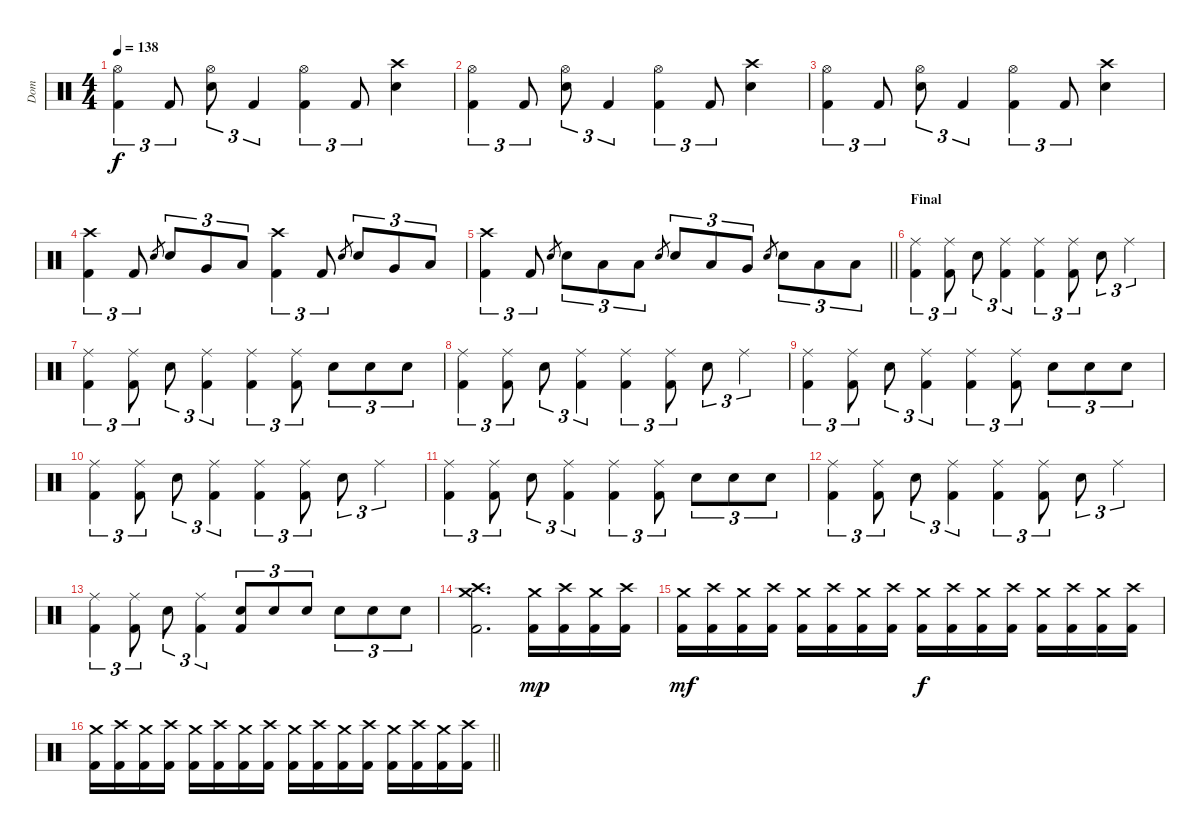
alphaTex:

\track ("Dom" "Dom") {instrument percussion}
\staff {score}
\articulation defaults
\ts (4 4)
\tempo 138
\clef neutral
\ks c
("Hi-Hat (open)" "Kick (hit) 2").4{tu (3 2) dy f} "Kick (hit) 2".8{tu (3 2)} ("Hi-Hat (open)" "Electric Snare (hit)").8{tu (3 2)} "Kick (hit) 2".4{tu (3 2)} ("Hi-Hat (open)" "Kick (hit) 2").4{tu (3 2)} "Kick (hit) 2".8{tu (3 2)} ("Crash high (hit)" "Electric Snare (hit)").4 |
("Hi-Hat (open)" "Kick (hit) 2").4{tu (3 2)} "Kick (hit) 2".8{tu (3 2)} ("Hi-Hat (open)" "Electric Snare (hit)").8{tu (3 2)} "Kick (hit) 2".4{tu (3 2)} ("Hi-Hat (open)" "Kick (hit) 2").4{tu (3 2)} "Kick (hit) 2".8{tu (3 2)} ("Crash high (hit)" "Electric Snare (hit)").4 |
("Hi-Hat (open)" "Kick (hit) 2").4{tu (3 2)} "Kick (hit) 2".8{tu (3 2)} ("Hi-Hat (open)" "Electric Snare (hit)").8{tu (3 2)} "Kick (hit) 2".4{tu (3 2)} ("Hi-Hat (open)" "Kick (hit) 2").4{tu (3 2)} "Kick (hit) 2".8{tu (3 2)} ("Crash high (hit)" "Electric Snare (hit)").4 |
("Crash high (hit)" "Kick (hit) 2").4{tu (3 2)} "Kick (hit) 2".8{tu (3 2)} "Electric Snare (hit)".8{gr} "Electric Snare (hit)".8{tu (3 2)} "Very Low Tom (hit)".8{tu (3 2)} "Low Floor Tom (hit)".8{tu (3 2)} ("Crash high (hit)" "Kick (hit) 2").4{tu (3 2)} "Kick (hit) 2".8{tu (3 2)} "Electric Snare (hit)".8{gr} "Electric Snare (hit)".8{tu (3 2)} "Very Low Tom (hit)".8{tu (3 2)} "Low Floor Tom (hit)".8{tu (3 2)} |
\barLineRight lightlight
("Crash high (hit)" "Kick (hit) 2").4{tu (3 2)} "Kick (hit) 2".8{tu (3 2)} "Electric Snare (hit)".8{gr} "Electric Snare (hit)".8{tu (3 2)} "Low Tom (hit)".8{tu (3 2)} "Low Tom (hit)".8{tu (3 2)} "Electric Snare (hit)".8{gr} "Electric Snare (hit)".8{tu (3 2)} "Low Floor Tom (hit)".8{tu (3 2)} "Very Low Tom (hit)".8{tu (3 2)} "Electric Snare (hit)".8{gr} "Electric Snare (hit)".8{tu (3 2)} "Low Floor Tom (hit)".8{tu (3 2)} "Low Floor Tom (hit)".8{tu (3 2)} |
\section ("" "Final")
("Ride (middle)" "Kick (hit) 2").4{tu (3 2)} ("Ride (middle)" "Kick (hit) 2").8{tu (3 2)} "Electric Snare (hit)".8{tu (3 2)} ("Ride (middle)" "Kick (hit) 2").4{tu (3 2)} ("Ride (middle)" "Kick (hit) 2").4{tu (3 2)} ("Ride (middle)" "Kick (hit) 2").8{tu (3 2)} "Electric Snare (hit)".8{tu (3 2)} "Ride (middle)".4{tu (3 2)} |
("Ride (middle)" "Kick (hit) 2").4{tu (3 2)} ("Ride (middle)" "Kick (hit) 2").8{tu (3 2)} "Electric Snare (hit)".8{tu (3 2)} ("Ride (middle)" "Kick (hit) 2").4{tu (3 2)} ("Ride (middle)" "Kick (hit) 2").4{tu (3 2)} ("Ride (middle)" "Kick (hit) 2").8{tu (3 2)} "Electric Snare (hit)".8{tu (3 2)} "Electric Snare (hit)".8{tu (3 2)} "Electric Snare (hit)".8{tu (3 2)} |
("Ride (middle)" "Kick (hit) 2").4{tu (3 2)} ("Ride (middle)" "Kick (hit) 2").8{tu (3 2)} "Electric Snare (hit)".8{tu (3 2)} ("Ride (middle)" "Kick (hit) 2").4{tu (3 2)} ("Ride (middle)" "Kick (hit) 2").4{tu (3 2)} ("Ride (middle)" "Kick (hit) 2").8{tu (3 2)} "Electric Snare (hit)".8{tu (3 2)} "Ride (middle)".4{tu (3 2)} |
("Ride (middle)" "Kick (hit) 2").4{tu (3 2)} ("Ride (middle)" "Kick (hit) 2").8{tu (3 2)} "Electric Snare (hit)".8{tu (3 2)} ("Ride (middle)" "Kick (hit) 2").4{tu (3 2)} ("Ride (middle)" "Kick (hit) 2").4{tu (3 2)} ("Ride (middle)" "Kick (hit) 2").8{tu (3 2)} "Electric Snare (hit)".8{tu (3 2)} "Electric Snare (hit)".8{tu (3 2)} "Electric Snare (hit)".8{tu (3 2)} |
("Ride (middle)" "Kick (hit) 2").4{tu (3 2)} ("Ride (middle)" "Kick (hit) 2").8{tu (3 2)} "Electric Snare (hit)".8{tu (3 2)} ("Ride (middle)" "Kick (hit) 2").4{tu (3 2)} ("Ride (middle)" "Kick (hit) 2").4{tu (3 2)} ("Ride (middle)" "Kick (hit) 2").8{tu (3 2)} "Electric Snare (hit)".8{tu (3 2)} "Ride (middle)".4{tu (3 2)} |
("Ride (middle)" "Kick (hit) 2").4{tu (3 2)} ("Ride (middle)" "Kick (hit) 2").8{tu (3 2)} "Electric Snare (hit)".8{tu (3 2)} ("Ride (middle)" "Kick (hit) 2").4{tu (3 2)} ("Ride (middle)" "Kick (hit) 2").4{tu (3 2)} ("Ride (middle)" "Kick (hit) 2").8{tu (3 2)} "Electric Snare (hit)".8{tu (3 2)} "Electric Snare (hit)".8{tu (3 2)} "Electric Snare (hit)".8{tu (3 2)} |
("Ride (middle)" "Kick (hit) 2").4{tu (3 2)} ("Ride (middle)" "Kick (hit) 2").8{tu (3 2)} "Electric Snare (hit)".8{tu (3 2)} ("Ride (middle)" "Kick (hit) 2").4{tu (3 2)} ("Ride (middle)" "Kick (hit) 2").4{tu (3 2)} ("Ride (middle)" "Kick (hit) 2").8{tu (3 2)} "Electric Snare (hit)".8{tu (3 2)} "Ride (middle)".4{tu (3 2)} |
("Ride (middle)" "Kick (hit) 2").4{tu (3 2)} ("Ride (middle)" "Kick (hit) 2").8{tu (3 2)} "Electric Snare (hit)".8{tu (3 2)} ("Ride (middle)" "Kick (hit) 2").4{tu (3 2)} ("Electric Snare (hit)" "Kick (hit) 2").8{tu (3 2)} "Electric Snare (hit)".8{tu (3 2)} "Electric Snare (hit)".8{tu (3 2)} "Electric Snare (hit)".8{tu (3 2)} "Electric Snare (hit)".8{tu (3 2)} "Electric Snare (hit)".8{tu (3 2)} |
("Crash medium (hit)" "Crash high (hit)" "Kick (hit) 2").2{d} ("Crash medium (hit)" "Kick (hit) 2").16{dy mp} ("Crash high (hit)" "Kick (hit) 2").16 ("Crash medium (hit)" "Kick (hit) 2").16 ("Crash high (hit)" "Kick (hit) 2").16 |
("Crash medium (hit)" "Kick (hit) 2").16{dy mf} ("Crash high (hit)" "Kick (hit) 2").16 ("Crash medium (hit)" "Kick (hit) 2").16 ("Crash high (hit)" "Kick (hit) 2").16 ("Crash medium (hit)" "Kick (hit) 2").16 ("Crash high (hit)" "Kick (hit) 2").16 ("Crash medium (hit)" "Kick (hit) 2").16 ("Crash high (hit)" "Kick (hit) 2").16 ("Crash medium (hit)" "Kick (hit) 2").16{dy f} ("Crash high (hit)" "Kick (hit) 2").16 ("Crash medium (hit)" "Kick (hit) 2").16 ("Crash high (hit)" "Kick (hit) 2").16 ("Crash medium (hit)" "Kick (hit) 2").16 ("Crash high (hit)" "Kick (hit) 2").16 ("Crash medium (hit)" "Kick (hit) 2").16 ("Crash high (hit)" "Kick (hit) 2").16 |
\barLineRight lightlight
("Crash medium (hit)" "Kick (hit) 2").16 ("Crash high (hit)" "Kick (hit) 2").16 ("Crash medium (hit)" "Kick (hit) 2").16 ("Crash high (hit)" "Kick (hit) 2").16 ("Crash medium (hit)" "Kick (hit) 2").16 ("Crash high (hit)" "Kick (hit) 2").16 ("Crash medium (hit)" "Kick (hit) 2").16 ("Crash high (hit)" "Kick (hit) 2").16 ("Crash medium (hit)" "Kick (hit) 2").16 ("Crash high (hit)" "Kick (hit) 2").16 ("Crash medium (hit)" "Kick (hit) 2").16 ("Crash high (hit)" "Kick (hit) 2").16 ("Crash medium (hit)" "Kick (hit) 2").16 ("Crash high (hit)" "Kick (hit) 2").16 ("Crash medium (hit)" "Kick (hit) 2").16 ("Crash high (hit)" "Kick (hit) 2").16
